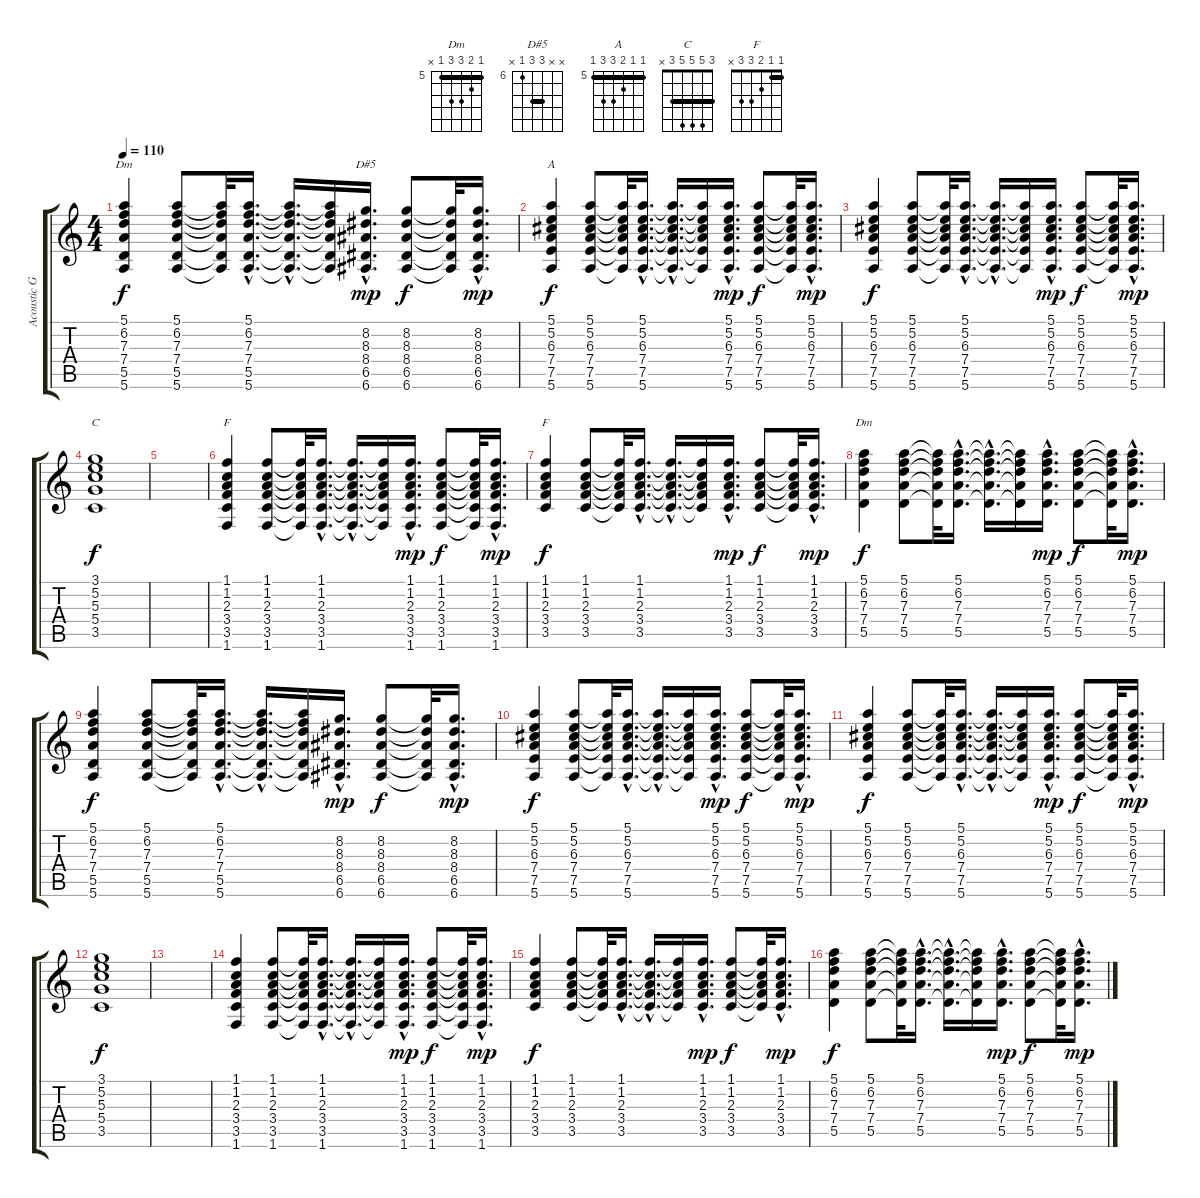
\track ("Acoustic Guitar" "Acoustic G") {instrument acousticguitarsteel}
\staff {score tabs}
\tuning (E4 B3 G3 D3 A2 E2) {hide}
\chord ("Dm" 5 6 7 7 5 5) {firstfret 5 barre 5}
\chord ("D#5" x x 8 8 6 x) {firstfret 6 barre 8}
\chord ("A" 5 5 6 7 7 5) {firstfret 5 barre 5}
\chord ("C" 3 5 5 5 3 x) {barre 3}
\chord ("F" 1 1 2 3 3 1) {barre 1}
\chord ("F" 1 1 2 3 3 x) {barre 1}
\chord ("Dm" 5 6 7 7 5 x) {firstfret 5 barre 5}
\ts (4 4)
\tempo 110
\clef g2
\ks c
(5.1 6.2 7.3 7.4 5.5 5.6).4{ch "Dm" dy f} (5.1 6.2 7.3 7.4 5.5 5.6).8 (5.1{t} 6.2{t} 7.3{t} 7.4{t} 5.5{t} 5.6{t}).32 (5.1{hac} 6.2{hac} 7.3{hac} 7.4{hac} 5.5{hac} 5.6{hac}).16{d} (5.1{hac t} 6.2{hac t} 7.3{hac t} 7.4{hac t} 5.5{hac t} 5.6{hac t}).16{d} (5.1{t} 6.2{t} 7.3{t} 7.4{t} 5.5{t} 5.6{t}).16 (8.2{hac} 8.3{hac} 8.4{hac} 6.5{hac} 6.6{hac}).16{d ch "D#5" dy mp} (8.2 8.3 8.4 6.5 6.6).8{dy f} (8.2{t} 8.3{t} 8.4{t} 6.5{t} 6.6{t}).32 (8.2{hac} 8.3{hac} 8.4{hac} 6.5{hac} 6.6{hac}).16{d dy mp} |
(5.1 5.2 6.3 7.4 7.5 5.6).4{ch "A" dy f} (5.1 5.2 6.3 7.4 7.5 5.6).8 (5.1{t} 5.2{t} 6.3{t} 7.4{t} 7.5{t} 5.6{t}).32 (5.1{hac} 5.2{hac} 6.3{hac} 7.4{hac} 7.5{hac} 5.6{hac}).16{d} (5.1{hac t} 5.2{hac t} 6.3{hac t} 7.4{hac t} 7.5{hac t} 5.6{hac t}).16{d} (5.1{t} 5.2{t} 6.3{t} 7.4{t} 7.5{t} 5.6{t}).16 (5.1{hac} 5.2{hac} 6.3{hac} 7.4{hac} 7.5{hac} 5.6{hac}).16{d dy mp} (5.1 5.2 6.3 7.4 7.5 5.6).8{dy f} (5.1{t} 5.2{t} 6.3{t} 7.4{t} 7.5{t} 5.6{t}).32 (5.1{hac} 5.2{hac} 6.3{hac} 7.4{hac} 7.5{hac} 5.6{hac}).16{d dy mp} |
(5.1 5.2 6.3 7.4 7.5 5.6).4{dy f} (5.1 5.2 6.3 7.4 7.5 5.6).8 (5.1{t} 5.2{t} 6.3{t} 7.4{t} 7.5{t} 5.6{t}).32 (5.1{hac} 5.2{hac} 6.3{hac} 7.4{hac} 7.5{hac} 5.6{hac}).16{d} (5.1{hac t} 5.2{hac t} 6.3{hac t} 7.4{hac t} 7.5{hac t} 5.6{hac t}).16{d} (5.1{t} 5.2{t} 6.3{t} 7.4{t} 7.5{t} 5.6{t}).16 (5.1{hac} 5.2{hac} 6.3{hac} 7.4{hac} 7.5{hac} 5.6{hac}).16{d dy mp} (5.1 5.2 6.3 7.4 7.5 5.6).8{dy f} (5.1{t} 5.2{t} 6.3{t} 7.4{t} 7.5{t} 5.6{t}).32 (5.1{hac} 5.2{hac} 6.3{hac} 7.4{hac} 7.5{hac} 5.6{hac}).16{d dy mp} |
(3.1 5.2 5.3 5.4 3.5).1{ch "C" dy f} |
|
(1.1 1.2 2.3 3.4 3.5 1.6).4{ch "F"} (1.1 1.2 2.3 3.4 3.5 1.6).8 (1.1{t} 1.2{t} 2.3{t} 3.4{t} 3.5{t} 1.6{t}).32 (1.1{hac} 1.2{hac} 2.3{hac} 3.4{hac} 3.5{hac} 1.6{hac}).16{d} (1.1{hac t} 1.2{hac t} 2.3{hac t} 3.4{hac t} 3.5{hac t} 1.6{hac t}).16{d} (1.1{t} 1.2{t} 2.3{t} 3.4{t} 3.5{t} 1.6{t}).16 (1.1{hac} 1.2{hac} 2.3{hac} 3.4{hac} 3.5{hac} 1.6{hac}).16{d dy mp} (1.1 1.2 2.3 3.4 3.5 1.6).8{dy f} (1.1{t} 1.2{t} 2.3{t} 3.4{t} 3.5{t} 1.6{t}).32 (1.1{hac} 1.2{hac} 2.3{hac} 3.4{hac} 3.5{hac} 1.6{hac}).16{d dy mp} |
(1.1 1.2 2.3 3.4 3.5).4{ch "F" dy f} (1.1 1.2 2.3 3.4 3.5).8 (1.1{t} 1.2{t} 2.3{t} 3.4{t} 3.5{t}).32 (1.1{hac} 1.2{hac} 2.3{hac} 3.4{hac} 3.5{hac}).16{d} (1.1{hac t} 1.2{hac t} 2.3{hac t} 3.4{hac t} 3.5{hac t}).16{d} (1.1{t} 1.2{t} 2.3{t} 3.4{t} 3.5{t}).16 (1.1{hac} 1.2{hac} 2.3{hac} 3.4{hac} 3.5{hac}).16{d dy mp} (1.1 1.2 2.3 3.4 3.5).8{dy f} (1.1{t} 1.2{t} 2.3{t} 3.4{t} 3.5{t}).32 (1.1{hac} 1.2{hac} 2.3{hac} 3.4{hac} 3.5{hac}).16{d dy mp} |
(5.1 6.2 7.3 7.4 5.5).4{ch "Dm" dy f} (5.1 6.2 7.3 7.4 5.5).8 (5.1{t} 6.2{t} 7.3{t} 7.4{t} 5.5{t}).32 (5.1{hac} 6.2{hac} 7.3{hac} 7.4{hac} 5.5{hac}).16{d} (5.1{hac t} 6.2{hac t} 7.3{hac t} 7.4{hac t} 5.5{hac t}).16{d} (5.1{t} 6.2{t} 7.3{t} 7.4{t} 5.5{t}).16 (5.1{hac} 6.2{hac} 7.3{hac} 7.4{hac} 5.5{hac}).16{d dy mp} (5.1 6.2 7.3 7.4 5.5).8{dy f} (5.1{t} 6.2{t} 7.3{t} 7.4{t} 5.5{t}).32 (5.1{hac} 6.2{hac} 7.3{hac} 7.4{hac} 5.5{hac}).16{d dy mp} |
(5.1 6.2 7.3 7.4 5.5 5.6).4{dy f} (5.1 6.2 7.3 7.4 5.5 5.6).8 (5.1{t} 6.2{t} 7.3{t} 7.4{t} 5.5{t} 5.6{t}).32 (5.1{hac} 6.2{hac} 7.3{hac} 7.4{hac} 5.5{hac} 5.6{hac}).16{d} (5.1{hac t} 6.2{hac t} 7.3{hac t} 7.4{hac t} 5.5{hac t} 5.6{hac t}).16{d} (5.1{t} 6.2{t} 7.3{t} 7.4{t} 5.5{t} 5.6{t}).16 (8.2{hac} 8.3{hac} 8.4{hac} 6.5{hac} 6.6{hac}).16{d dy mp} (8.2 8.3 8.4 6.5 6.6).8{dy f} (8.2{t} 8.3{t} 8.4{t} 6.5{t} 6.6{t}).32 (8.2{hac} 8.3{hac} 8.4{hac} 6.5{hac} 6.6{hac}).16{d dy mp} |
(5.1 5.2 6.3 7.4 7.5 5.6).4{dy f} (5.1 5.2 6.3 7.4 7.5 5.6).8 (5.1{t} 5.2{t} 6.3{t} 7.4{t} 7.5{t} 5.6{t}).32 (5.1{hac} 5.2{hac} 6.3{hac} 7.4{hac} 7.5{hac} 5.6{hac}).16{d} (5.1{hac t} 5.2{hac t} 6.3{hac t} 7.4{hac t} 7.5{hac t} 5.6{hac t}).16{d} (5.1{t} 5.2{t} 6.3{t} 7.4{t} 7.5{t} 5.6{t}).16 (5.1{hac} 5.2{hac} 6.3{hac} 7.4{hac} 7.5{hac} 5.6{hac}).16{d dy mp} (5.1 5.2 6.3 7.4 7.5 5.6).8{dy f} (5.1{t} 5.2{t} 6.3{t} 7.4{t} 7.5{t} 5.6{t}).32 (5.1{hac} 5.2{hac} 6.3{hac} 7.4{hac} 7.5{hac} 5.6{hac}).16{d dy mp} |
(5.1 5.2 6.3 7.4 7.5 5.6).4{dy f} (5.1 5.2 6.3 7.4 7.5 5.6).8 (5.1{t} 5.2{t} 6.3{t} 7.4{t} 7.5{t} 5.6{t}).32 (5.1{hac} 5.2{hac} 6.3{hac} 7.4{hac} 7.5{hac} 5.6{hac}).16{d} (5.1{hac t} 5.2{hac t} 6.3{hac t} 7.4{hac t} 7.5{hac t} 5.6{hac t}).16{d} (5.1{t} 5.2{t} 6.3{t} 7.4{t} 7.5{t} 5.6{t}).16 (5.1{hac} 5.2{hac} 6.3{hac} 7.4{hac} 7.5{hac} 5.6{hac}).16{d dy mp} (5.1 5.2 6.3 7.4 7.5 5.6).8{dy f} (5.1{t} 5.2{t} 6.3{t} 7.4{t} 7.5{t} 5.6{t}).32 (5.1{hac} 5.2{hac} 6.3{hac} 7.4{hac} 7.5{hac} 5.6{hac}).16{d dy mp} |
(3.1 5.2 5.3 5.4 3.5).1{dy f} |
|
(1.1 1.2 2.3 3.4 3.5 1.6).4 (1.1 1.2 2.3 3.4 3.5 1.6).8 (1.1{t} 1.2{t} 2.3{t} 3.4{t} 3.5{t} 1.6{t}).32 (1.1{hac} 1.2{hac} 2.3{hac} 3.4{hac} 3.5{hac} 1.6{hac}).16{d} (1.1{hac t} 1.2{hac t} 2.3{hac t} 3.4{hac t} 3.5{hac t} 1.6{hac t}).16{d} (1.1{t} 1.2{t} 2.3{t} 3.4{t} 3.5{t} 1.6{t}).16 (1.1{hac} 1.2{hac} 2.3{hac} 3.4{hac} 3.5{hac} 1.6{hac}).16{d dy mp} (1.1 1.2 2.3 3.4 3.5 1.6).8{dy f} (1.1{t} 1.2{t} 2.3{t} 3.4{t} 3.5{t} 1.6{t}).32 (1.1{hac} 1.2{hac} 2.3{hac} 3.4{hac} 3.5{hac} 1.6{hac}).16{d dy mp} |
(1.1 1.2 2.3 3.4 3.5).4{dy f} (1.1 1.2 2.3 3.4 3.5).8 (1.1{t} 1.2{t} 2.3{t} 3.4{t} 3.5{t}).32 (1.1{hac} 1.2{hac} 2.3{hac} 3.4{hac} 3.5{hac}).16{d} (1.1{hac t} 1.2{hac t} 2.3{hac t} 3.4{hac t} 3.5{hac t}).16{d} (1.1{t} 1.2{t} 2.3{t} 3.4{t} 3.5{t}).16 (1.1{hac} 1.2{hac} 2.3{hac} 3.4{hac} 3.5{hac}).16{d dy mp} (1.1 1.2 2.3 3.4 3.5).8{dy f} (1.1{t} 1.2{t} 2.3{t} 3.4{t} 3.5{t}).32 (1.1{hac} 1.2{hac} 2.3{hac} 3.4{hac} 3.5{hac}).16{d dy mp} |
(5.1 6.2 7.3 7.4 5.5).4{dy f} (5.1 6.2 7.3 7.4 5.5).8 (5.1{t} 6.2{t} 7.3{t} 7.4{t} 5.5{t}).32 (5.1{hac} 6.2{hac} 7.3{hac} 7.4{hac} 5.5{hac}).16{d} (5.1{hac t} 6.2{hac t} 7.3{hac t} 7.4{hac t} 5.5{hac t}).16{d} (5.1{t} 6.2{t} 7.3{t} 7.4{t} 5.5{t}).16 (5.1{hac} 6.2{hac} 7.3{hac} 7.4{hac} 5.5{hac}).16{d dy mp} (5.1 6.2 7.3 7.4 5.5).8{dy f} (5.1{t} 6.2{t} 7.3{t} 7.4{t} 5.5{t}).32 (5.1{hac} 6.2{hac} 7.3{hac} 7.4{hac} 5.5{hac}).16{d dy mp}
